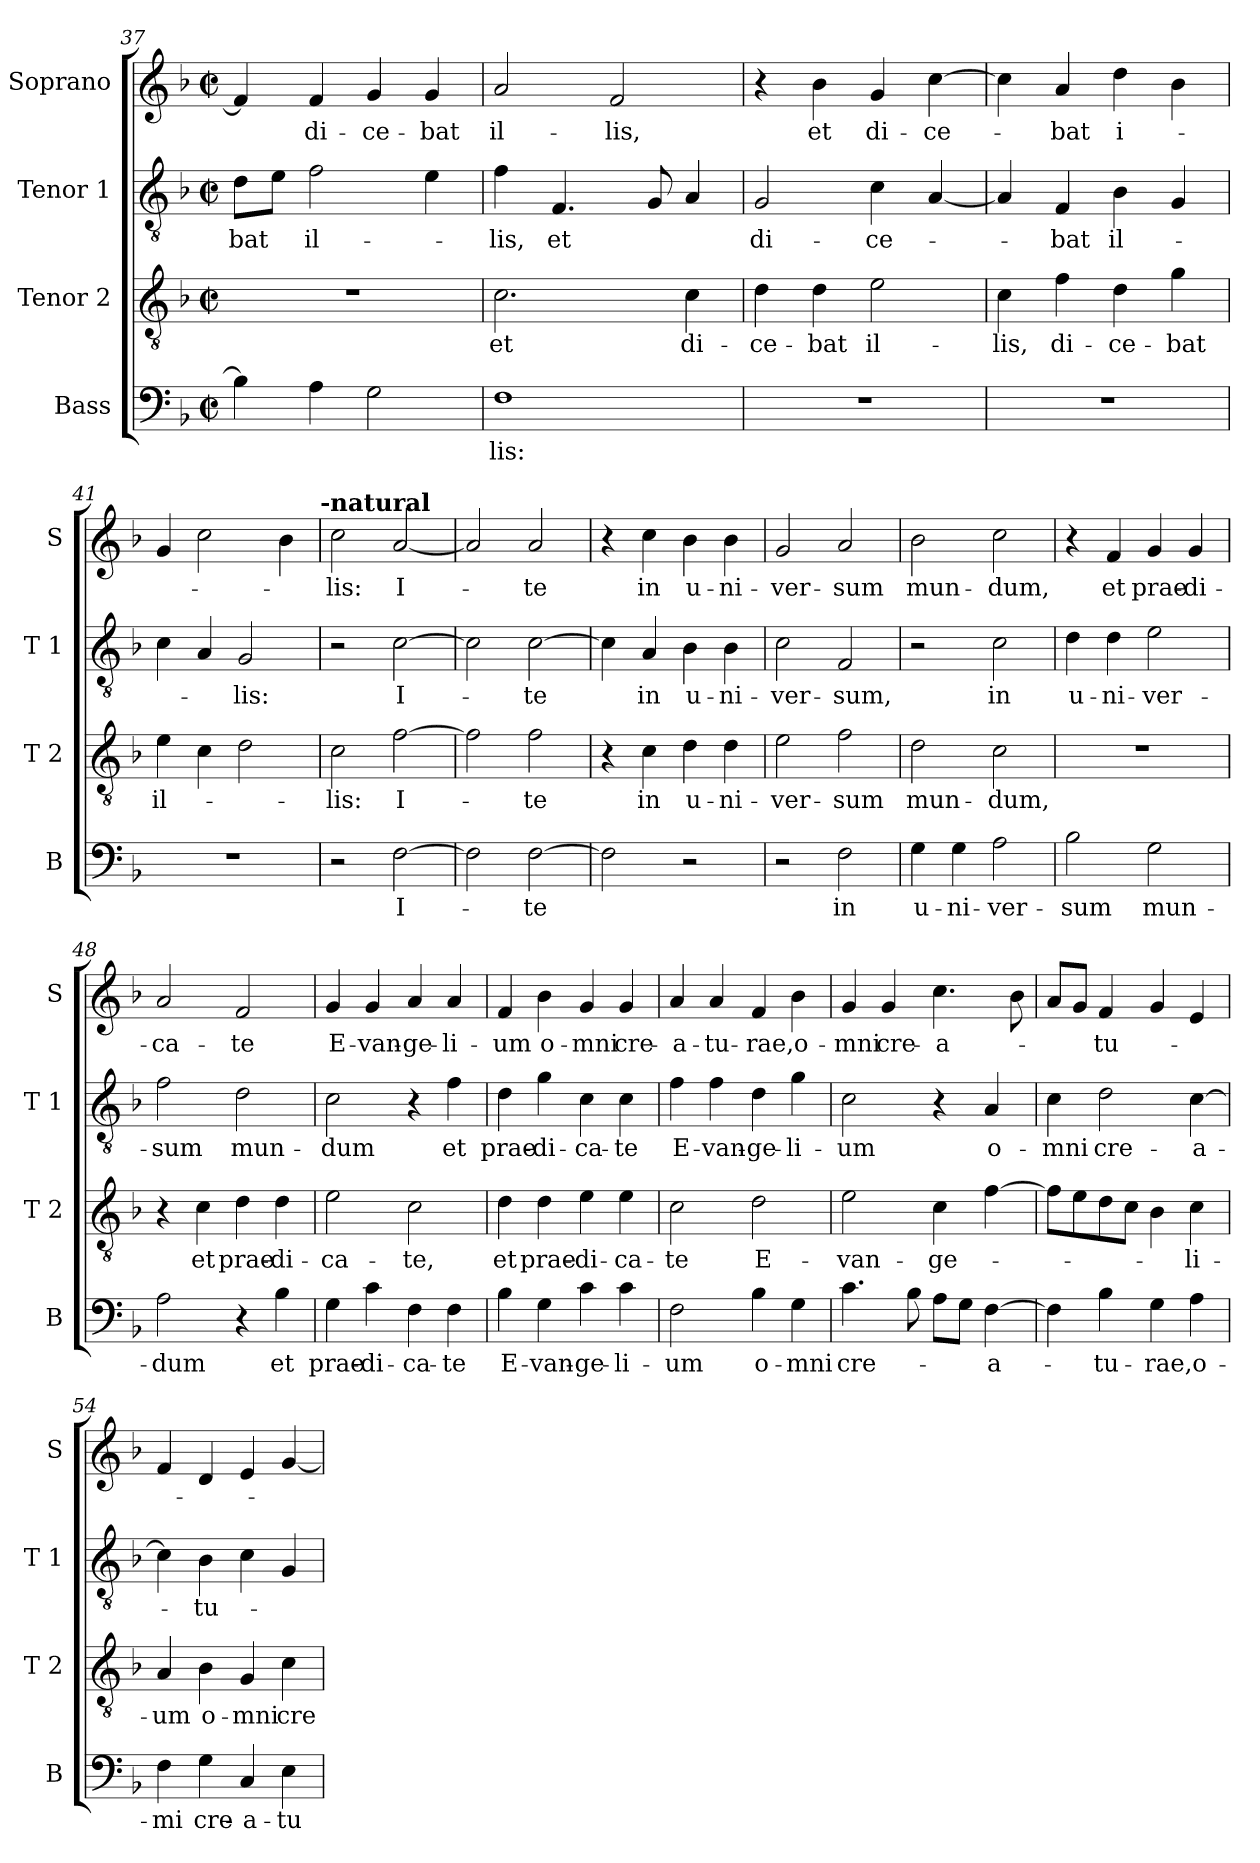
**kern	**text	**kern	**text	**kern	**text	**kern	**text
*part4	*part4	*part3	*part3	*part2	*part2	*part1	*part1
*staff4	*staff4	*staff3	*staff3	*staff2	*staff2	*staff1	*staff1
*I"Bass	*	*I"Tenor 2	*	*I"Tenor 1	*	*I"Soprano	*
*I'B	*	*I'T 2	*	*I'T 1	*	*I'S	*
*clefF4	*	*clefGv2	*	*clefGv2	*	*clefG2	*
*k[b-]	*	*k[b-]	*	*k[b-]	*	*k[b-]	*
*F:	*	*F:	*	*F:	*	*F:	*
*M2/2	*	*M2/2	*	*M2/2	*	*M2/2	*
*met(c|)	*	*met(c|)	*	*met(c|)	*	*met(c|)	*
=37	=37	=37	=37	=37	=37	=37	=37
4B-\]	.	1r	.	8d\L	-bat	4f/]	.
.	.	.	.	8e\J	.	.	.
4A\	.	.	.	2f\	il-	4f/	di-
2G\	.	.	.	.	.	4g/	-ce-
.	.	.	.	4e\	.	4g/	-bat
=38	=38	=38	=38	=38	=38	=38	=38
1F	-lis:	2.c\	et	4f\	-lis,	2a/	il-
.	.	.	.	4.F/	et	.	.
.	.	.	.	.	.	2f/	-lis,
.	.	.	.	8G/	.	.	.
.	.	4c\	di-	4A/	.	.	.
=39	=39	=39	=39	=39	=39	=39	=39
1r	.	4d\	-ce-	2G/	di-	4r	.
.	.	4d\	-bat	.	.	4b-\	et
.	.	2e\	il-	4c\	-ce-	4g/	di-
.	.	.	.	[4A/	.	[4cc\	-ce-
=40	=40	=40	=40	=40	=40	=40	=40
1r	.	4c\	-lis,	4A/]	.	4cc\]	.
.	.	4f\	di-	4F/	-bat	4a/	-bat
.	.	4d\	-ce-	4B-\	il-	4dd\	i-
.	.	4g\	-bat	4G/	.	4b-\	.
=41	=41	=41	=41	=41	=41	=41	=41
1r	.	4e\	il-	4c\	.	4g/	.
.	.	4c\	.	4A/	.	2cc\	.
.	.	2d\	.	2G/	-lis:	.	.
.	.	.	.	.	.	4b-\	.
!	!	!	!	!	!	!LO:TX:a:B:t=-natural	!
!!LO:PB:g=z
=42	=42	=42	=42	=42	=42	=42	=42
2r	.	2c\	-lis:	2r	.	2cc\	-lis:
[2F\	I-	[2f\	I-	[2c\	I-	[2a/	I-
=43	=43	=43	=43	=43	=43	=43	=43
2F\]	.	2f\]	.	2c\]	.	2a/]	.
[2F\	-te	2f\	-te	[2c\	-te	2a/	-te
=44	=44	=44	=44	=44	=44	=44	=44
2F\]	.	4r	.	4c\]	.	4r	.
.	.	4c\	in	4A/	in	4cc\	in
2r	.	4d\	u-	4B-\	u-	4b-\	u-
.	.	4d\	-ni-	4B-\	-ni-	4b-\	-ni-
=45	=45	=45	=45	=45	=45	=45	=45
2r	.	2e\	-ver-	2c\	-ver-	2g/	-ver-
2F\	in	2f\	-sum	2F/	-sum,	2a/	-sum
=46	=46	=46	=46	=46	=46	=46	=46
4G\	u-	2d\	mun-	2r	.	2b-\	mun-
4G\	-ni-	.	.	.	.	.	.
2A\	-ver-	2c\	-dum,	2c\	in	2cc\	-dum,
=47	=47	=47	=47	=47	=47	=47	=47
2B-\	-sum	1r	.	4d\	u-	4r	.
.	.	.	.	4d\	-ni-	4f/	et
2G\	mun-	.	.	2e\	-ver-	4g/	prae-
.	.	.	.	.	.	4g/	-di-
!!LO:LB:g=z
=48	=48	=48	=48	=48	=48	=48	=48
2A\	-dum	4r	.	2f\	-sum	2a/	-ca-
.	.	4c\	et	.	.	.	.
4r	.	4d\	prae-	2d\	mun-	2f/	-te
4B-\	et	4d\	-di-	.	.	.	.
=49	=49	=49	=49	=49	=49	=49	=49
4G\	prae-	2e\	-ca-	2c\	-dum	4g/	E-
4c\	-di-	.	.	.	.	4g/	-van-
4F\	-ca-	2c\	-te,	4r	.	4a/	-ge-
4F\	-te	.	.	4f\	et	4a/	-li-
=50	=50	=50	=50	=50	=50	=50	=50
4B-\	E-	4d\	et	4d\	prae-	4f/	-um
4G\	-van-	4d\	prae-	4g\	-di-	4b-\	o-
4c\	-ge-	4e\	-di-	4c\	-ca-	4g/	-mni
4c\	-li-	4e\	-ca-	4c\	-te	4g/	cre-
=51	=51	=51	=51	=51	=51	=51	=51
2F\	-um	2c\	-te	4f\	E-	4a/	-a-
.	.	.	.	4f\	-van-	4a/	-tu-
4B-\	o-	2d\	E-	4d\	-ge-	4f/	-rae,
4G\	-mni	.	.	4g\	-li-	4b-\	o-
=52	=52	=52	=52	=52	=52	=52	=52
4.c\	cre-	2e\	-van-	2c\	-um	4g/	-mni
.	.	.	.	.	.	4g/	cre-
8B-\	.	.	.	.	.	.	.
8A\L	.	4c\	-ge-	4r	.	4.cc\	-a-
8G\J	.	.	.	.	.	.	.
[4F\	-a-	[4f\	.	4A/	o-	.	.
.	.	.	.	.	.	8b-\	.
=53	=53	=53	=53	=53	=53	=53	=53
4F\]	.	8f\L]	.	4c\	-mni	8a/L	.
.	.	8e\	.	.	.	8g/J	.
4B-\	-tu-	8d\	.	2d\	cre-	4f/	-tu-
.	.	8c\J	.	.	.	.	.
4G\	-rae,	4B-\	.	.	.	4g/	.
4A\	o-	4c\	-li-	[4c\	-a-	4e/	.
!!LO:LB:g=z
=54	=54	=54	=54	=54	=54	=54	=54
4F\	-mi	4A/	-um	4c\]	.	4f/	.
4G\	cre-	4B-\	o-	4B-\	-tu-	4d/	.
4C/	-a-	4G/	-mni	4c\	.	4e/	.
4E\	-tu-	4c\	cre-	4G/	.	[4g/	.
=	=	=	=	=	=	=	=
*-	*-	*-	*-	*-	*-	*-	*-
